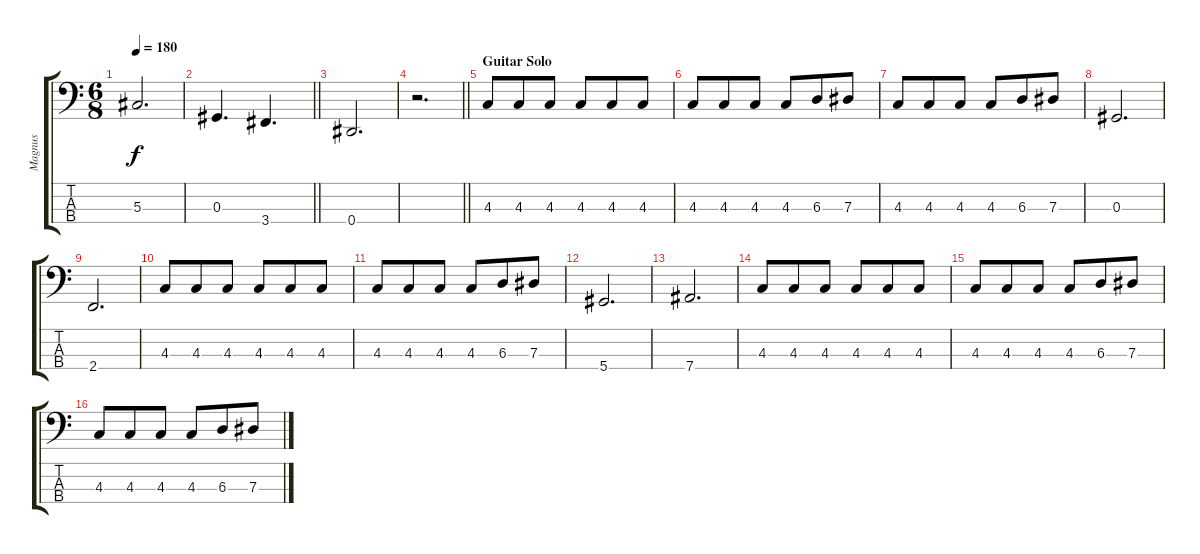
\track ("Magnus" "Magnus") {instrument electricbassfinger}
\staff {score tabs}
\tuning (Gb2 Db2 Ab1 Eb1) {hide}
\ts (6 8)
\tempo 180
\clef f4
\ks c
5.3.2{d dy f} |
\barLineRight lightlight
0.3.4{d} 3.4.4{d} |
0.4.2{d} |
\barLineRight lightlight
r.2{d} |
\section ("" "Guitar Solo")
4.3.8 4.3.8 4.3.8 4.3.8 4.3.8 4.3.8 |
4.3.8 4.3.8 4.3.8 4.3.8 6.3.8 7.3.8 |
4.3.8 4.3.8 4.3.8 4.3.8 6.3.8 7.3.8 |
0.3.2{d} |
2.4.2{d} |
4.3.8 4.3.8 4.3.8 4.3.8 4.3.8 4.3.8 |
4.3.8 4.3.8 4.3.8 4.3.8 6.3.8 7.3.8 |
5.4.2{d} |
7.4.2{d} |
4.3.8 4.3.8 4.3.8 4.3.8 4.3.8 4.3.8 |
4.3.8 4.3.8 4.3.8 4.3.8 6.3.8 7.3.8 |
4.3.8 4.3.8 4.3.8 4.3.8 6.3.8 7.3.8
